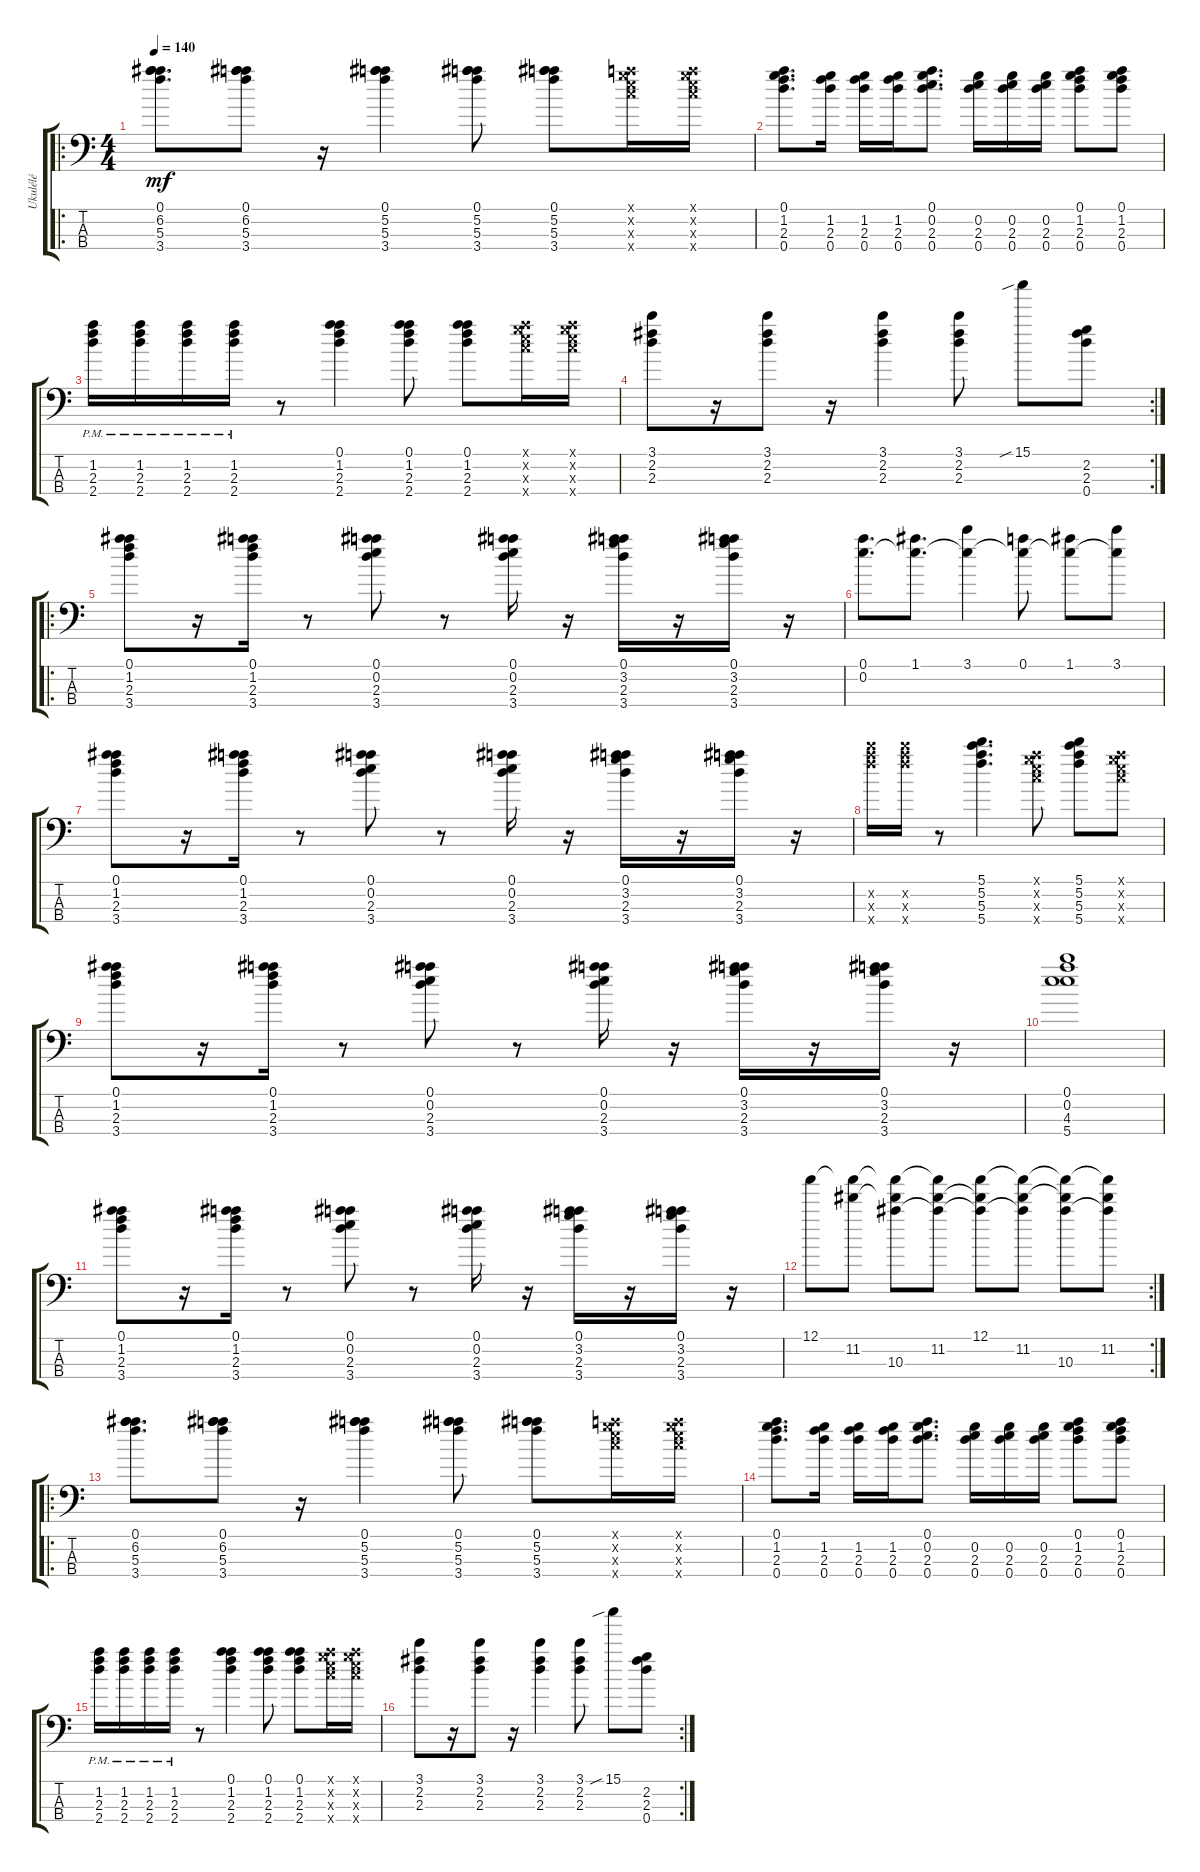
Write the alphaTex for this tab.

\track ("Ukulélé" "Ukulélé") {instrument electricbassfinger}
\staff {score tabs}
\tuning (A4 E4 C4 G4) {hide}
\ro
\ts (4 4)
\tempo 140
\clef f4
\ks c
(0.1 6.2 5.3 3.4).8{d dy mf instrument electricbassfinger} (0.1 6.2 5.3 3.4).8 r.16 (0.1 5.2 5.3 3.4).4 (0.1 5.2 5.3 3.4).8 (0.1 5.2 5.3 3.4).8 (0.1{x} 0.2{x} 0.3{x} 0.4{x}).16 (0.1{x} 0.2{x} 0.3{x} 0.4{x}).16 |
(0.1 1.2 2.3 0.4).8{d} (1.2 2.3 0.4).16 (1.2 2.3 0.4).16 (1.2 2.3 0.4).16 (0.1 0.2 2.3 0.4).8{d} (0.2 2.3 0.4).16 (0.2 2.3 0.4).16 (0.2 2.3 0.4).16 (0.1 1.2 2.3 0.4).8 (0.1 1.2 2.3 0.4).8 |
(1.2{pm} 2.3{pm} 2.4{pm}).16 (1.2{pm} 2.3{pm} 2.4{pm}).16 (1.2{pm} 2.3{pm} 2.4{pm}).16 (1.2{pm} 2.3{pm} 2.4{pm}).16 r.8 (0.1 1.2 2.3 2.4).4 (0.1 1.2 2.3 2.4).8 (0.1 1.2 2.3 2.4).8 (0.1{x} 0.2{x} 0.3{x} 0.4{x}).16 (0.1{x} 0.2{x} 0.3{x} 0.4{x}).16 |
\rc 2
(3.1 2.2 2.3).8 r.16 (3.1 2.2 2.3).8 r.16 (3.1 2.2 2.3).4 (3.1 2.2 2.3).8 15.1{sib}.8 (2.2 2.3 0.4).8 |
\ro
(0.1 1.2 2.3 3.4).8 r.16 (0.1 1.2 2.3 3.4).16 r.8 (0.1 0.2 2.3 3.4).8 r.8 (0.1 0.2 2.3 3.4).16 r.16 (0.1 3.2 2.3 3.4).16 r.16 (0.1 3.2 2.3 3.4).16 r.16 |
(0.1 0.2).8{d} (1.1 0.2{t}).8{d} (3.1 0.2{t}).4 (0.1 0.2{t}).8 (1.1 0.2{t}).8 (3.1 0.2{t}).8 |
(0.1 1.2 2.3 3.4).8 r.16 (0.1 1.2 2.3 3.4).16 r.8 (0.1 0.2 2.3 3.4).8 r.8 (0.1 0.2 2.3 3.4).16 r.16 (0.1 3.2 2.3 3.4).16 r.16 (0.1 3.2 2.3 3.4).16 r.16 |
(5.2{x} 5.3{x} 5.4{x}).16 (5.2{x} 5.3{x} 5.4{x}).16 r.8 (5.1 5.2 5.3 5.4).4{d} (0.1{x} 0.2{x} 0.3{x} 0.4{x}).8 (5.1 5.2 5.3 5.4).8 (0.1{x} 0.2{x} 0.3{x} 0.4{x}).8 |
(0.1 1.2 2.3 3.4).8 r.16 (0.1 1.2 2.3 3.4).16 r.8 (0.1 0.2 2.3 3.4).8 r.8 (0.1 0.2 2.3 3.4).16 r.16 (0.1 3.2 2.3 3.4).16 r.16 (0.1 3.2 2.3 3.4).16 r.16 |
(0.1 0.2 4.3 5.4).1 |
(0.1 1.2 2.3 3.4).8 r.16 (0.1 1.2 2.3 3.4).16 r.8 (0.1 0.2 2.3 3.4).8 r.8 (0.1 0.2 2.3 3.4).16 r.16 (0.1 3.2 2.3 3.4).16 r.16 (0.1 3.2 2.3 3.4).16 r.16 |
\rc 2
12.1.8 (12.1{t} 11.2).8 (12.1{t} 11.2{t} 10.3).8 (12.1{t} 11.2 10.3{t}).8 (12.1 11.2{t} 10.3{t}).8 (12.1{t} 11.2 10.3{t}).8 (12.1{t} 11.2{t} 10.3).8 (12.1{t} 11.2 10.3{t}).8 |
\ro
(0.1 6.2 5.3 3.4).8{d} (0.1 6.2 5.3 3.4).8 r.16 (0.1 5.2 5.3 3.4).4 (0.1 5.2 5.3 3.4).8 (0.1 5.2 5.3 3.4).8 (0.1{x} 0.2{x} 0.3{x} 0.4{x}).16 (0.1{x} 0.2{x} 0.3{x} 0.4{x}).16 |
(0.1 1.2 2.3 0.4).8{d} (1.2 2.3 0.4).16 (1.2 2.3 0.4).16 (1.2 2.3 0.4).16 (0.1 0.2 2.3 0.4).8{d} (0.2 2.3 0.4).16 (0.2 2.3 0.4).16 (0.2 2.3 0.4).16 (0.1 1.2 2.3 0.4).8 (0.1 1.2 2.3 0.4).8 |
(1.2{pm} 2.3{pm} 2.4{pm}).16 (1.2{pm} 2.3{pm} 2.4{pm}).16 (1.2{pm} 2.3{pm} 2.4{pm}).16 (1.2{pm} 2.3{pm} 2.4{pm}).16 r.8 (0.1 1.2 2.3 2.4).4 (0.1 1.2 2.3 2.4).8 (0.1 1.2 2.3 2.4).8 (0.1{x} 0.2{x} 0.3{x} 0.4{x}).16 (0.1{x} 0.2{x} 0.3{x} 0.4{x}).16 |
\rc 2
(3.1 2.2 2.3).8 r.16 (3.1 2.2 2.3).8 r.16 (3.1 2.2 2.3).4 (3.1 2.2 2.3).8 15.1{sib}.8 (2.2 2.3 0.4).8
